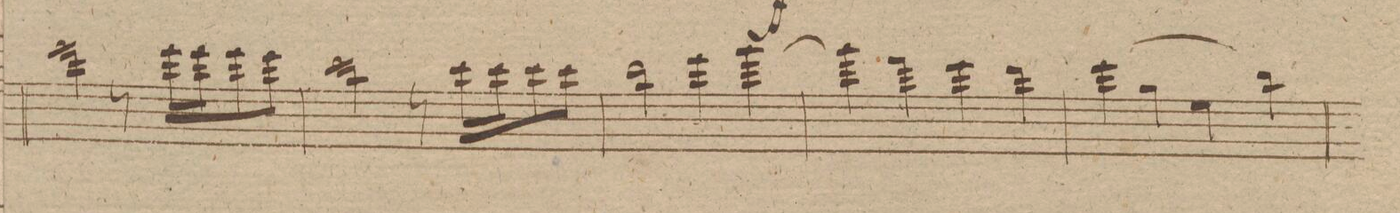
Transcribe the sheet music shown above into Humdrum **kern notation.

**kern	**dynam
*I"Flauto 1mo	*
*clefG2	*
*k[f#c#g#d#]	*
*met(c|)	*
*M2/2	*
2eee\	.
8r	.
16eee\LL	.
16eee\J	.
8eee\	.
8eee\J	.
=145	=145
2ccc#\	.
8r	.
16ccc#\LL	.
16ccc#\J	.
8ccc#\	.
8ccc#\J	.
=146	=146
2bb\	.
4eee\	.
[4ggg#\	.
=147	=147
4ggg#\]	.
4fff#\	.
4eee\	.
4ddd#\	.
=148	=148
(>4eee\	.
4gg#\	.
4ee\	.
4bb\)	.
=149	=149
*-	*-
